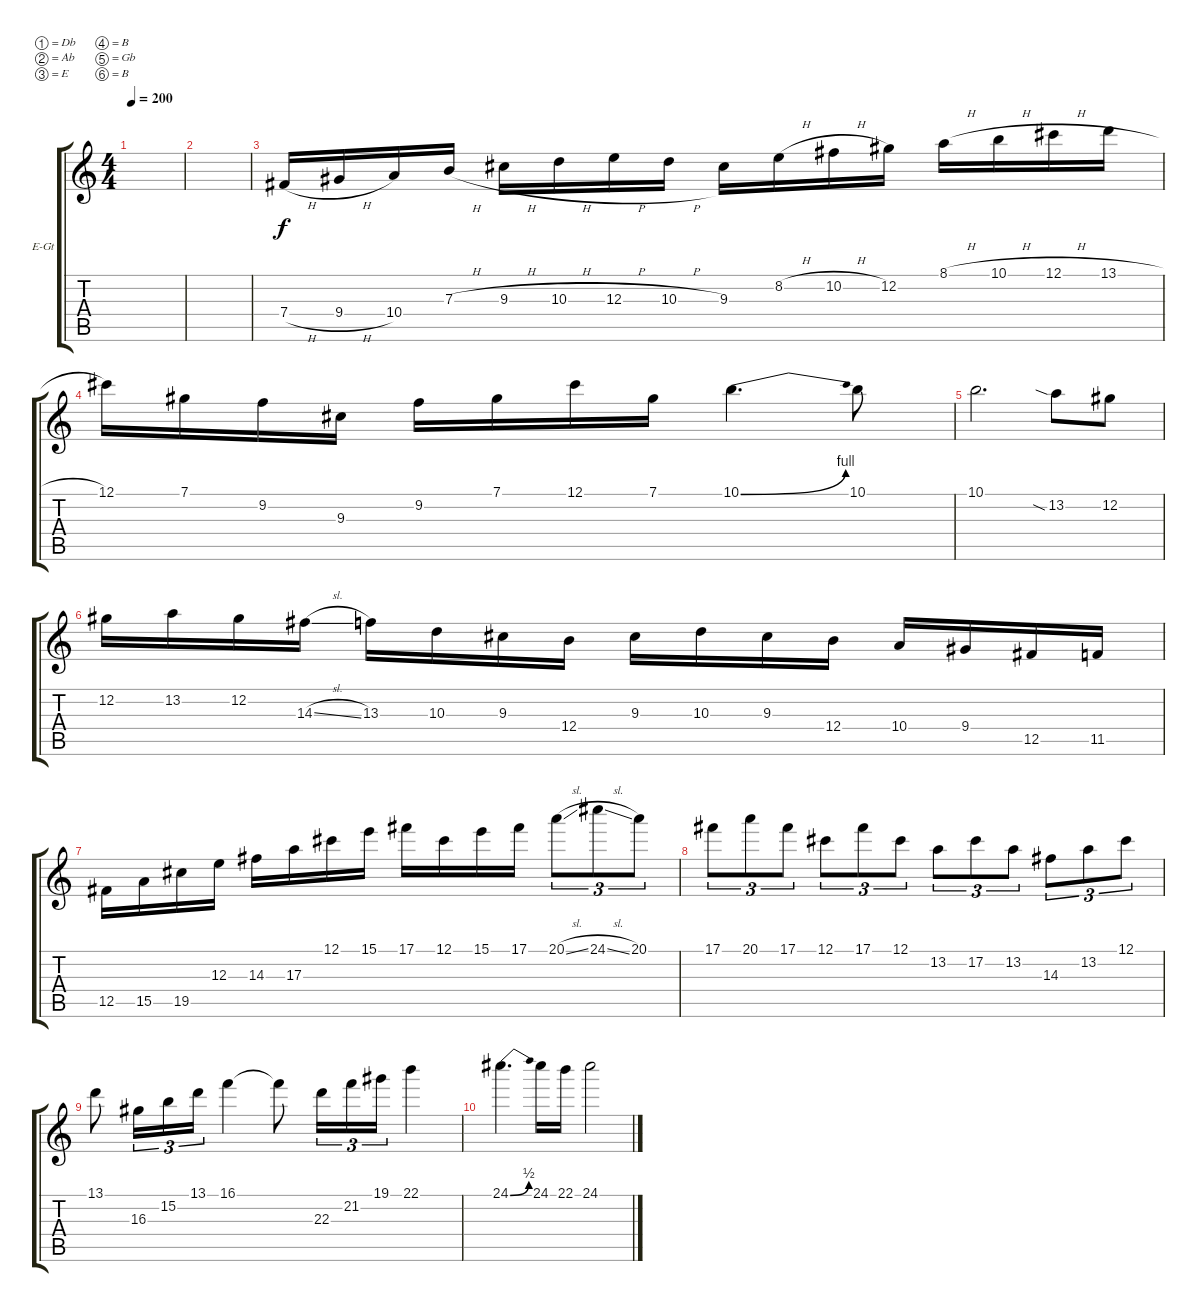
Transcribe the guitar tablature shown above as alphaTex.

\bracketExtendMode groupsimilarinstruments
\firstSystemTrackNameOrientation horizontal
\otherSystemsTrackNameOrientation horizontal
\track ("Solo" "E-Gt") {instrument distortionguitar}
\staff {score tabs}
\tuning (Db4 Ab3 E3 B2 Gb2 B1)
\ts (4 4)
\tempo 200
\clef g2
\ks c
|
|
7.4{h}.16{dy f} 9.4{h}.16 10.4.16 7.3{h}.16 9.3{h}.16 10.3{h}.16 12.3{h}.16 10.3{h}.16 9.3.16 8.2{h}.16 10.2{h}.16 12.2.16 8.1{h}.16 10.1{h}.16 12.1{h}.16 13.1{h}.16 |
12.1.16 7.1.16 9.2.16 9.3.16 9.2.16 7.1.16 12.1.16 7.1.16 10.1{be (bend 0 0 15 4)}.4{d} 10.1.8 |
10.1.2{d} 13.2{sia}.8 12.2.8 |
12.2.16 13.2.16 12.2.16 14.3{sl}.16 13.3.16 10.3.16 9.3.16 12.4.16 9.3.16 10.3.16 9.3.16 12.4.16 10.4.16 9.4.16 12.5.16 11.5.16 |
12.5.16 15.5.16 19.5.16 12.3.16 14.3.16 17.3.16 12.1.16 15.1.16 17.1.16 12.1.16 15.1.16 17.1.16 20.1{sl}.8{tu (3 2)} 24.1{sl}.8{tu (3 2)} 20.1.8{tu (3 2)} |
17.1.8{tu (3 2)} 20.1.8{tu (3 2)} 17.1.8{tu (3 2)} 12.1.8{tu (3 2)} 17.1.8{tu (3 2)} 12.1.8{tu (3 2)} 13.2.8{tu (3 2)} 17.2.8{tu (3 2)} 13.2.8{tu (3 2)} 14.3.8{tu (3 2)} 13.2.8{tu (3 2)} 12.1.8{tu (3 2)} |
13.1.8 16.3.16{tu (3 2)} 15.2.16{tu (3 2)} 13.1.16{tu (3 2)} 16.1.4 16.1{t}.8 22.3.16{tu (3 2)} 21.2.16{tu (3 2)} 19.1.16{tu (3 2)} 22.1.4 |
24.1{be (bend 0 0 15 2)}.4{d} 24.1.16 22.1.16 24.1.2
